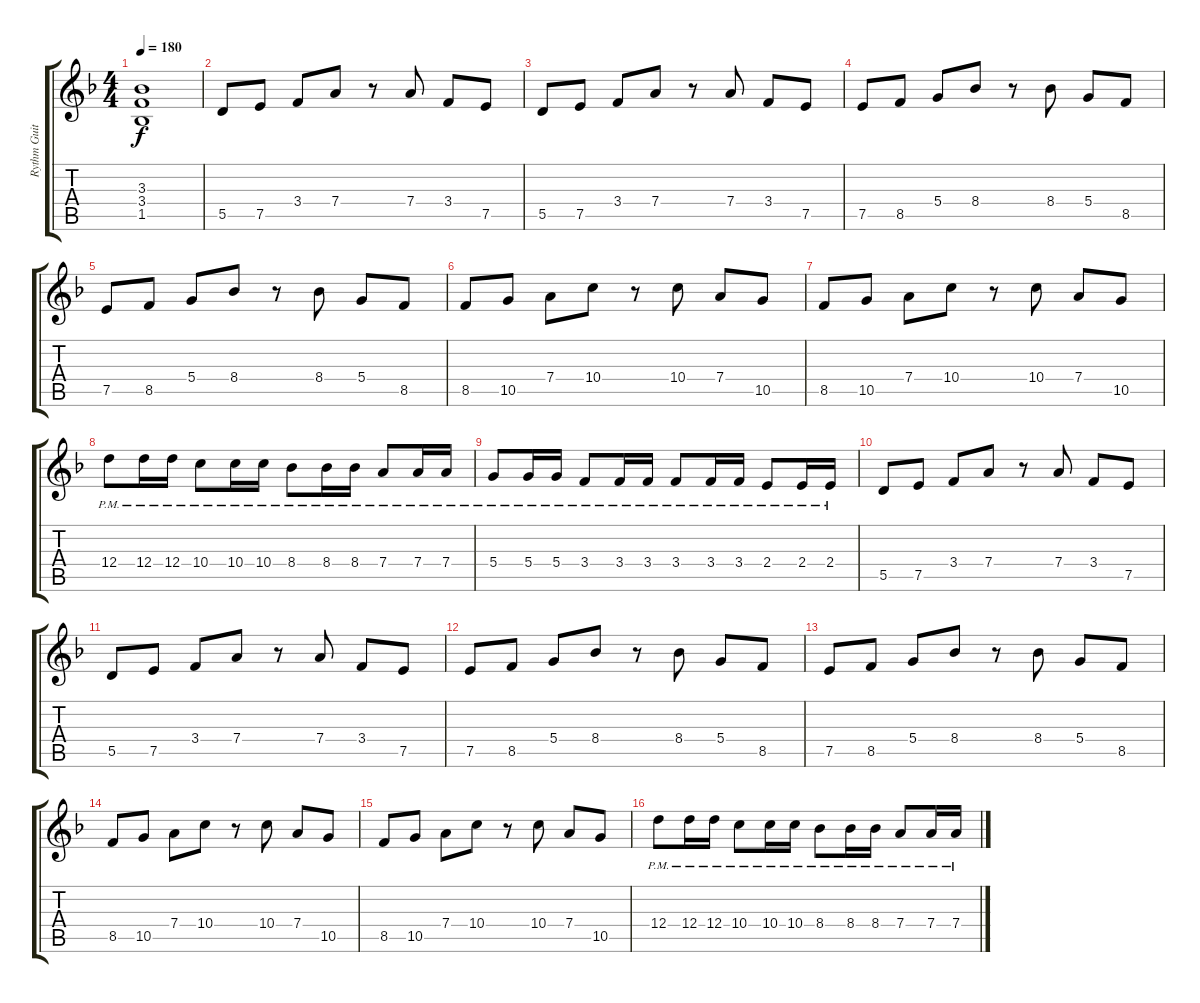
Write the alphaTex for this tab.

\track ("Rythm Guitar" "Rythm Guit") {instrument distortionguitar}
\staff {score tabs}
\tuning (E4 B3 G3 D3 A2 E2) {hide}
\ts (4 4)
\tempo 180
\clef g2
\ks dminor
(3.3 3.4 1.5).1{dy f} |
5.5.8 7.5.8 3.4.8 7.4.8 r.8 7.4.8 3.4.8 7.5.8 |
5.5.8 7.5.8 3.4.8 7.4.8 r.8 7.4.8 3.4.8 7.5.8 |
7.5.8 8.5.8 5.4.8 8.4.8 r.8 8.4.8 5.4.8 8.5.8 |
7.5.8 8.5.8 5.4.8 8.4.8 r.8 8.4.8 5.4.8 8.5.8 |
8.5.8 10.5.8 7.4.8 10.4.8 r.8 10.4.8 7.4.8 10.5.8 |
8.5.8 10.5.8 7.4.8 10.4.8 r.8 10.4.8 7.4.8 10.5.8 |
12.4{pm}.8 12.4{pm}.16 12.4{pm}.16 10.4{pm}.8 10.4{pm}.16 10.4{pm}.16 8.4{pm}.8 8.4{pm}.16 8.4{pm}.16 7.4{pm}.8 7.4{pm}.16 7.4{pm}.16 |
5.4{pm}.8 5.4{pm}.16 5.4{pm}.16 3.4{pm}.8 3.4{pm}.16 3.4{pm}.16 3.4{pm}.8 3.4{pm}.16 3.4{pm}.16 2.4{pm}.8 2.4{pm}.16 2.4{pm}.16 |
5.5.8 7.5.8 3.4.8 7.4.8 r.8 7.4.8 3.4.8 7.5.8 |
5.5.8 7.5.8 3.4.8 7.4.8 r.8 7.4.8 3.4.8 7.5.8 |
7.5.8 8.5.8 5.4.8 8.4.8 r.8 8.4.8 5.4.8 8.5.8 |
7.5.8 8.5.8 5.4.8 8.4.8 r.8 8.4.8 5.4.8 8.5.8 |
8.5.8 10.5.8 7.4.8 10.4.8 r.8 10.4.8 7.4.8 10.5.8 |
8.5.8 10.5.8 7.4.8 10.4.8 r.8 10.4.8 7.4.8 10.5.8 |
12.4{pm}.8 12.4{pm}.16 12.4{pm}.16 10.4{pm}.8 10.4{pm}.16 10.4{pm}.16 8.4{pm}.8 8.4{pm}.16 8.4{pm}.16 7.4{pm}.8 7.4{pm}.16 7.4{pm}.16
